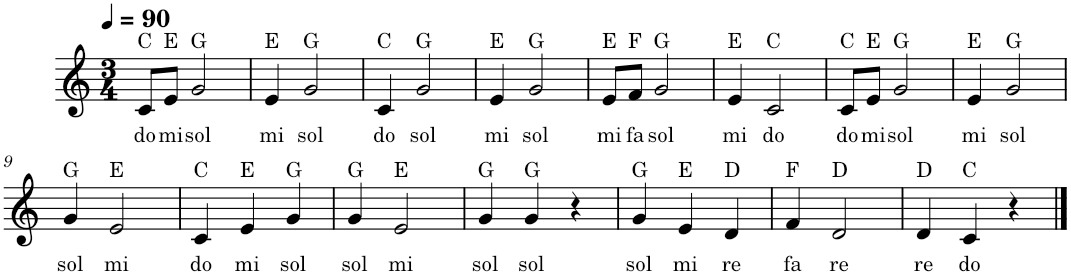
**kern	**text
*part1	*part1
*staff1	*staff1
*I"Piano	*
*I'Pno.	*
*clefG2	*
*k[]	*
*M3/4	*
*MM90	*
=1	=1
!LO:TX:a:t=C	!
!	!LO:LY:b
8c/L	do
!LO:TX:a:t=E	!
!	!LO:LY:b
8e/J	mi
!LO:TX:a:t=G	!
!	!LO:LY:b
2g/	sol
=2	=2
!LO:TX:a:t=E	!
!	!LO:LY:b
4e/	mi
!LO:TX:a:t=G	!
!	!LO:LY:b
2g/	sol
=3	=3
!LO:TX:a:t=C	!
!	!LO:LY:b
4c/	do
!LO:TX:a:t=G	!
!	!LO:LY:b
2g/	sol
=4	=4
!LO:TX:a:t=E	!
!	!LO:LY:b
4e/	mi
!LO:TX:a:t=G	!
!	!LO:LY:b
2g/	sol
=5	=5
!LO:TX:a:t=E	!
!	!LO:LY:b
8e/L	mi
!LO:TX:a:t=F	!
!	!LO:LY:b
8f/J	fa
!LO:TX:a:t=G	!
!	!LO:LY:b
2g/	sol
=6	=6
!LO:TX:a:t=E	!
!	!LO:LY:b
4e/	mi
!LO:TX:a:t=C	!
!	!LO:LY:b
2c/	do
=7	=7
!LO:TX:a:t=C	!
!	!LO:LY:b
8c/L	do
!LO:TX:a:t=E	!
!	!LO:LY:b
8e/J	mi
!LO:TX:a:t=G	!
!	!LO:LY:b
2g/	sol
=8	=8
!LO:TX:a:t=E	!
!	!LO:LY:b
4e/	mi
!LO:TX:a:t=G	!
!	!LO:LY:b
2g/	sol
!!LO:LB:g=z
=9	=9
!LO:TX:a:t=G	!
!	!LO:LY:b
4g/	sol
!LO:TX:a:t=E	!
!	!LO:LY:b
2e/	mi
=10	=10
!LO:TX:a:t=C	!
!	!LO:LY:b
4c/	do
!LO:TX:a:t=E	!
!	!LO:LY:b
4e/	mi
!LO:TX:a:t=G	!
!	!LO:LY:b
4g/	sol
=11	=11
!LO:TX:a:t=G	!
!	!LO:LY:b
4g/	sol
!LO:TX:a:t=E	!
!	!LO:LY:b
2e/	mi
=12	=12
!LO:TX:a:t=G	!
!	!LO:LY:b
4g/	sol
!LO:TX:a:t=G	!
!	!LO:LY:b
4g/	sol
4r	.
=13	=13
!LO:TX:a:t=G	!
!	!LO:LY:b
4g/	sol
!LO:TX:a:t=E	!
!	!LO:LY:b
4e/	mi
!LO:TX:a:t=D	!
!	!LO:LY:b
4d/	re
=14	=14
!LO:TX:a:t=F	!
!	!LO:LY:b
4f/	fa
!LO:TX:a:t=D	!
!	!LO:LY:b
2d/	re
=15	=15
!LO:TX:a:t=D	!
!	!LO:LY:b
4d/	re
!LO:TX:a:t=C	!
!	!LO:LY:b
4c/	do
4r	.
==	==
*-	*-
